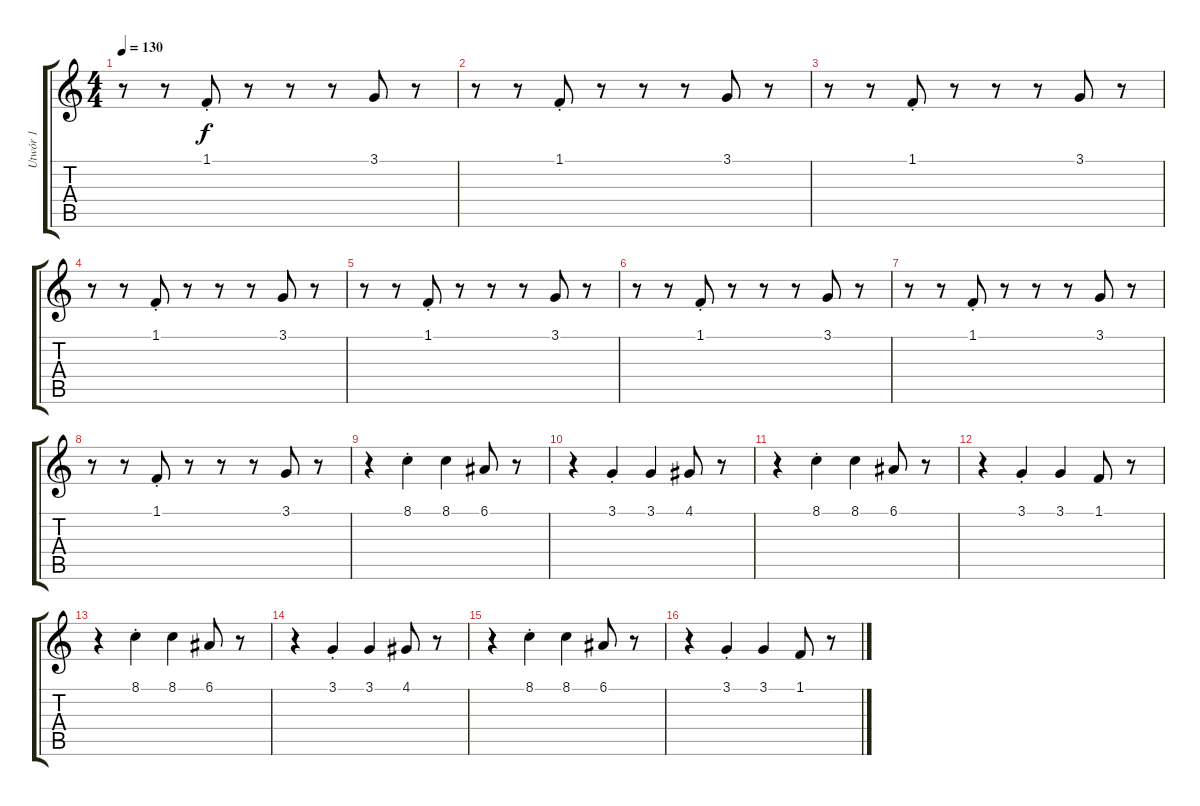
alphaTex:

\track ("Utwór 1" "Utwór 1") {instrument choiraahs}
\staff {score tabs}
\tuning (E4 B3 G3 D3 A2 E2) {hide}
\ts (4 4)
\tempo 130
\clef g2
\ks c
r.8{dy f} r.8 1.1{st}.8 r.8 r.8 r.8 3.1.8 r.8 |
r.8 r.8 1.1{st}.8 r.8 r.8 r.8 3.1.8 r.8 |
r.8 r.8 1.1{st}.8 r.8 r.8 r.8 3.1.8 r.8 |
r.8 r.8 1.1{st}.8 r.8 r.8 r.8 3.1.8 r.8 |
r.8 r.8 1.1{st}.8 r.8 r.8 r.8 3.1.8 r.8 |
r.8 r.8 1.1{st}.8 r.8 r.8 r.8 3.1.8 r.8 |
r.8 r.8 1.1{st}.8 r.8 r.8 r.8 3.1.8 r.8 |
r.8 r.8 1.1{st}.8 r.8 r.8 r.8 3.1.8 r.8 |
r.4 8.1{st}.4 8.1.4 6.1.8 r.8 |
r.4 3.1{st}.4 3.1.4 4.1.8 r.8 |
r.4 8.1{st}.4 8.1.4 6.1.8 r.8 |
r.4 3.1{st}.4 3.1.4 1.1.8 r.8 |
r.4 8.1{st}.4 8.1.4 6.1.8 r.8 |
r.4 3.1{st}.4 3.1.4 4.1.8 r.8 |
r.4 8.1{st}.4 8.1.4 6.1.8 r.8 |
r.4 3.1{st}.4 3.1.4 1.1.8 r.8
